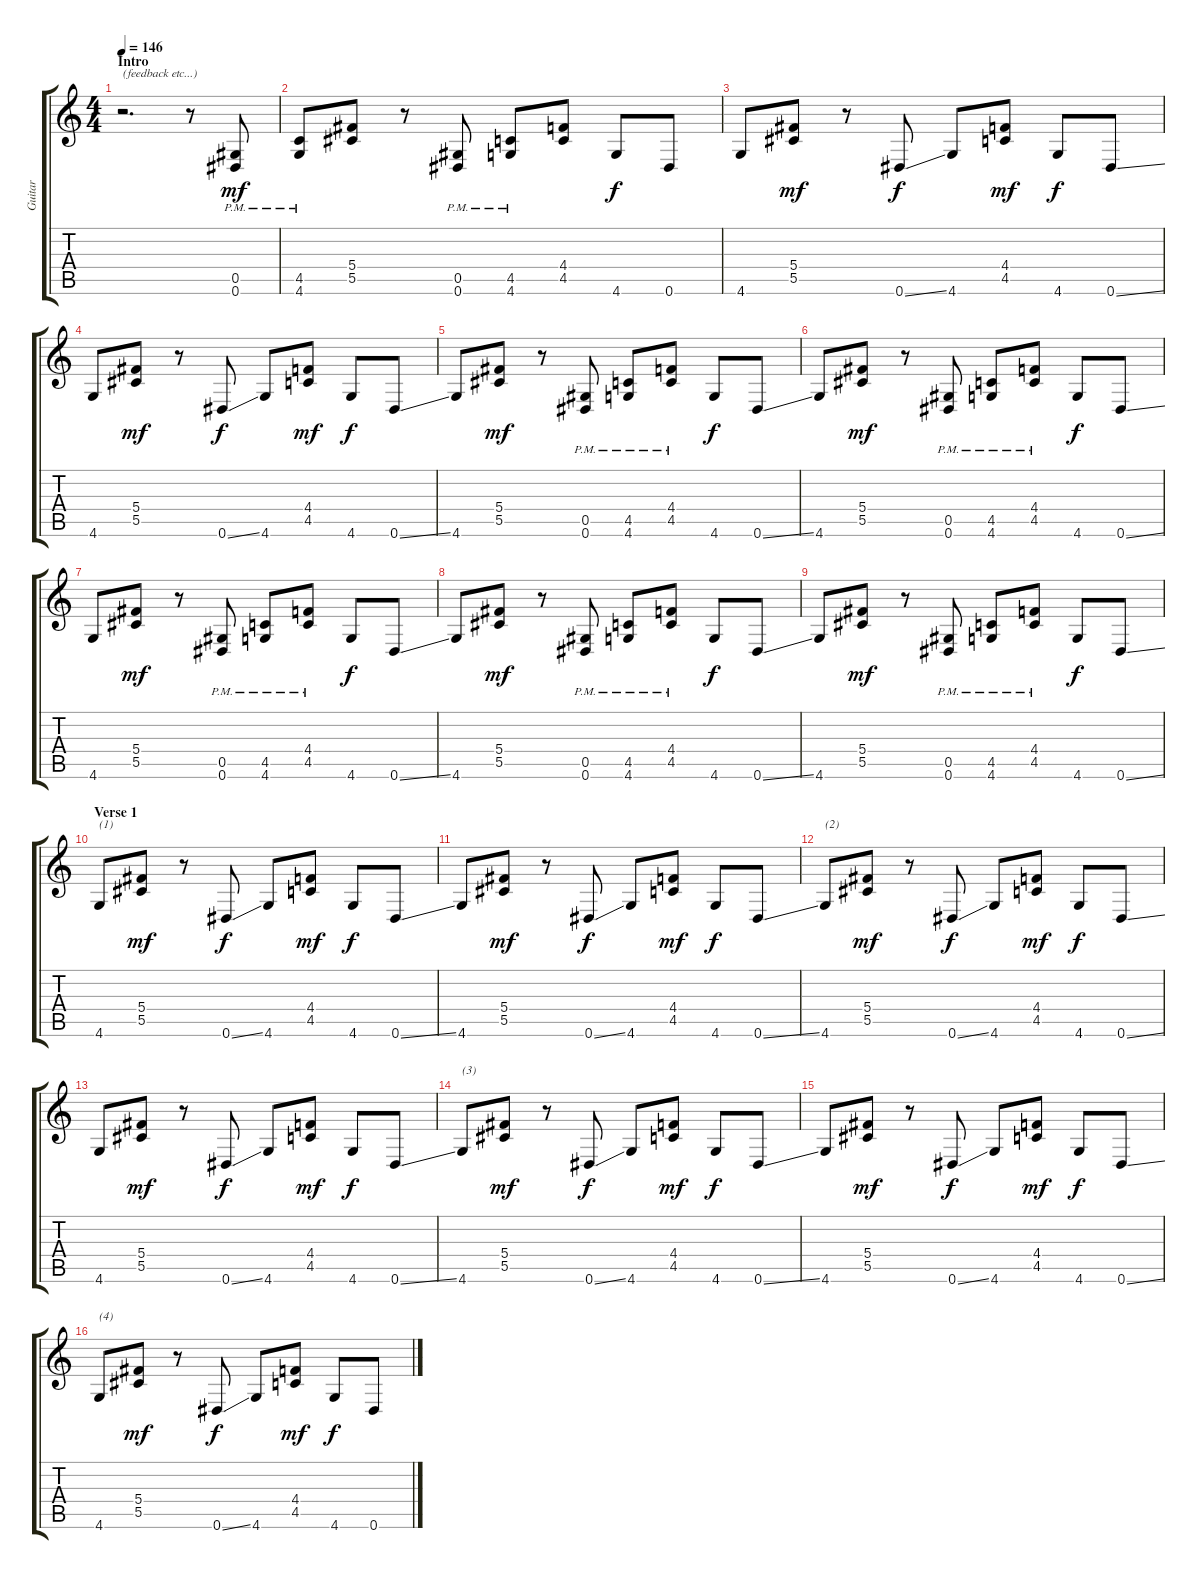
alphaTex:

\track ("Guitar" "Guitar") {instrument distortionguitar}
\staff {score tabs}
\tuning (Eb4 Bb3 Gb3 Db3 Ab2 Eb2) {hide}
\ts (4 4)
\section ("" "Intro")
\tempo 146
\clef g2
\ks c
r.2{d txt "(feedback etc...)" dy mf instrument distortionguitar} r.8 (0.5{pm} 0.6{pm}).8 |
(4.5{pm} 4.6{pm}).8 (5.4 5.5).8 r.8 (0.5{pm} 0.6{pm}).8 (4.5{pm} 4.6{pm}).8 (4.4 4.5).8 4.6.8{dy f} 0.6.8 |
4.6.8 (5.4 5.5).8{dy mf} r.8 0.6{ss}.8{dy f} 4.6.8 (4.4 4.5).8{dy mf} 4.6.8{dy f} 0.6{ss}.8 |
4.6.8 (5.4 5.5).8{dy mf} r.8 0.6{ss}.8{dy f} 4.6.8 (4.4 4.5).8{dy mf} 4.6.8{dy f} 0.6{ss}.8 |
4.6.8 (5.4 5.5).8{dy mf} r.8 (0.5{pm} 0.6{pm}).8 (4.5{pm} 4.6{pm}).8 (4.4{pm} 4.5{pm}).8 4.6.8{dy f} 0.6{ss}.8 |
4.6.8 (5.4 5.5).8{dy mf} r.8 (0.5{pm} 0.6{pm}).8 (4.5{pm} 4.6{pm}).8 (4.4{pm} 4.5{pm}).8 4.6.8{dy f} 0.6{ss}.8 |
4.6.8 (5.4 5.5).8{dy mf} r.8 (0.5{pm} 0.6{pm}).8 (4.5{pm} 4.6{pm}).8 (4.4{pm} 4.5{pm}).8 4.6.8{dy f} 0.6{ss}.8 |
4.6.8 (5.4 5.5).8{dy mf} r.8 (0.5{pm} 0.6{pm}).8 (4.5{pm} 4.6{pm}).8 (4.4{pm} 4.5{pm}).8 4.6.8{dy f} 0.6{ss}.8 |
4.6.8 (5.4 5.5).8{dy mf} r.8 (0.5{pm} 0.6{pm}).8 (4.5{pm} 4.6{pm}).8 (4.4{pm} 4.5{pm}).8 4.6.8{dy f} 0.6{ss}.8 |
\section ("" "Verse 1")
4.6.8{txt "(1)"} (5.4 5.5).8{dy mf} r.8 0.6{ss}.8{dy f} 4.6.8 (4.4 4.5).8{dy mf} 4.6.8{dy f} 0.6{ss}.8 |
4.6.8 (5.4 5.5).8{dy mf} r.8 0.6{ss}.8{dy f} 4.6.8 (4.4 4.5).8{dy mf} 4.6.8{dy f} 0.6{ss}.8 |
4.6.8{txt "(2)"} (5.4 5.5).8{dy mf} r.8 0.6{ss}.8{dy f} 4.6.8 (4.4 4.5).8{dy mf} 4.6.8{dy f} 0.6{ss}.8 |
4.6.8 (5.4 5.5).8{dy mf} r.8 0.6{ss}.8{dy f} 4.6.8 (4.4 4.5).8{dy mf} 4.6.8{dy f} 0.6{ss}.8 |
4.6.8{txt "(3)"} (5.4 5.5).8{dy mf} r.8 0.6{ss}.8{dy f} 4.6.8 (4.4 4.5).8{dy mf} 4.6.8{dy f} 0.6{ss}.8 |
4.6.8 (5.4 5.5).8{dy mf} r.8 0.6{ss}.8{dy f} 4.6.8 (4.4 4.5).8{dy mf} 4.6.8{dy f} 0.6{ss}.8 |
4.6.8{txt "(4)"} (5.4 5.5).8{dy mf} r.8 0.6{ss}.8{dy f} 4.6.8 (4.4 4.5).8{dy mf} 4.6.8{dy f} 0.6{ss}.8
